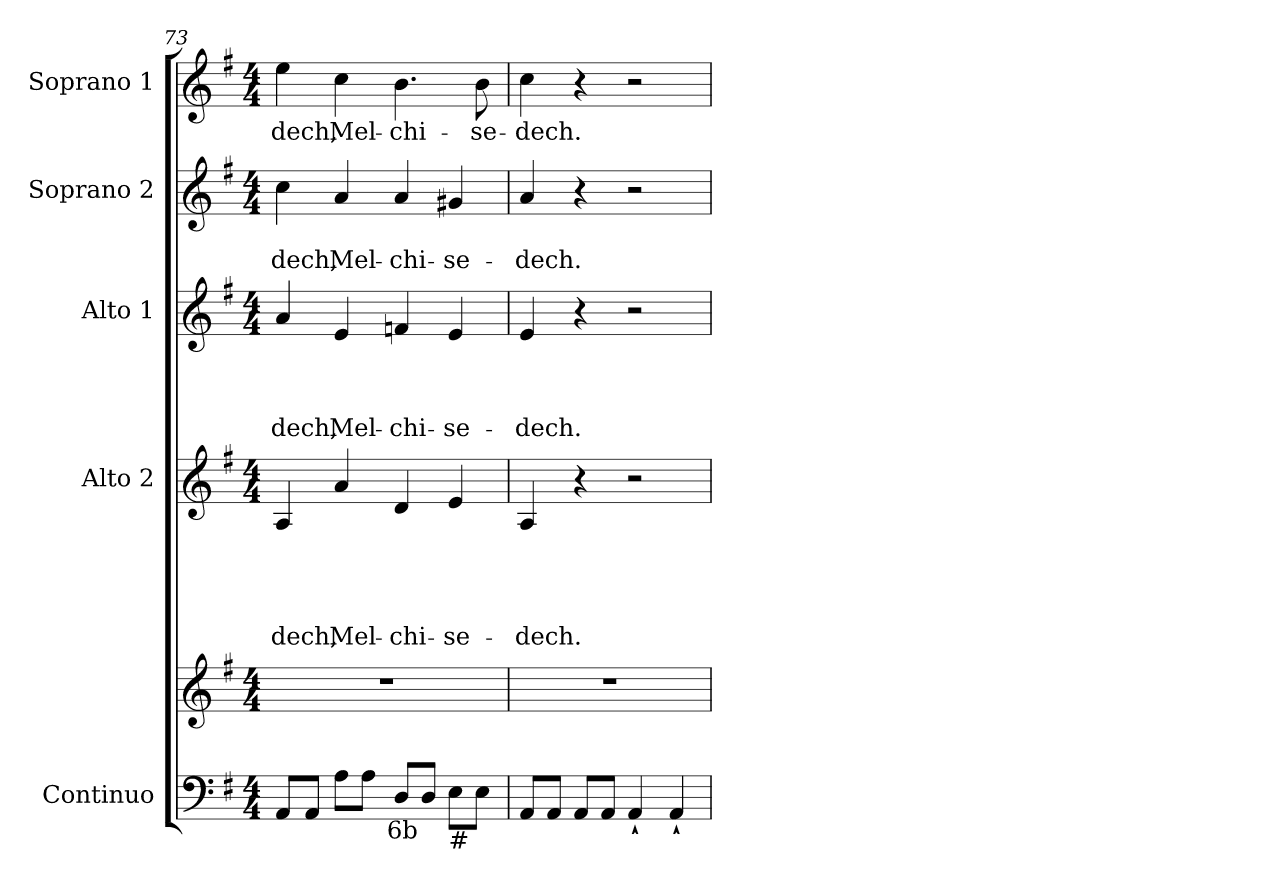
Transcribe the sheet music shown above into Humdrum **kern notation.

**kern	**kern	**kern	**text	**text	**text	**text	**text	**kern	**text	**text	**text	**text	**kern	**text	**text	**kern	**text
*part5	*part5	*part4	*part4	*part4	*part4	*part4	*part4	*part3	*part3	*part3	*part3	*part3	*part2	*part2	*part2	*part1	*part1
*staff6	*staff5	*staff4	*staff4	*staff4	*staff4	*staff4	*staff4	*staff3	*staff3	*staff3	*staff3	*staff3	*staff2	*staff2	*staff2	*staff1	*staff1
*I"Continuo	*	*I"Alto 2	*	*	*	*	*	*I"Alto 1	*	*	*	*	*I"Soprano 2	*	*	*I"Soprano 1	*
*	*	*I'A. 2	*	*	*	*	*	*I'A. 1	*	*	*	*	*I'S. 2	*	*	*I'S. 1	*
!!LO:PB:g=z
*clefF4	*clefG2	*clefG2	*	*	*	*	*	*clefG2	*	*	*	*	*clefG2	*	*	*clefG2	*
*k[f#]	*k[f#]	*k[f#]	*	*	*	*	*	*k[f#]	*	*	*	*	*k[f#]	*	*	*k[f#]	*
*G:	*G:	*G:	*	*	*	*	*	*G:	*	*	*	*	*G:	*	*	*G:	*
*M4/4	*M4/4	*M4/4	*	*	*	*	*	*M4/4	*	*	*	*	*M4/4	*	*	*M4/4	*
=73	=73	=73	=73	=73	=73	=73	=73	=73	=73	=73	=73	=73	=73	=73	=73	=73	=73
!	!	!	!	!	!	!	!LO:LY:b	!	!	!	!	!LO:LY:b	!	!	!LO:LY:b	!	!LO:LY:b
*^	*	*	*	*	*	*	*	*	*	*	*	*	*	*	*	*	*
8AA/L	4ryy	1r	4A/	.	.	.	.	-dech,	4a/	.	.	.	-dech,	4cc\	.	-dech,	4ee\	-dech,
8AA/J	.	.	.	.	.	.	.	.	.	.	.	.	.	.	.	.	.	.
!	!	!	!	!	!	!	!	!LO:LY:b	!	!	!	!	!LO:LY:b	!	!	!LO:LY:b	!	!LO:LY:b
8A\L	8...ryy	.	4a/	.	.	.	.	Mel-	4e/	.	.	.	Mel-	4a/	.	Mel-	4cc\	Mel-
8A\J	.	.	.	.	.	.	.	.	.	.	.	.	.	.	.	.	.	.
!	!LO:TX:b:t=6b	!	!	!	!	!	!	!	!	!	!	!	!	!	!	!	!	!
.	2ryy	.	.	.	.	.	.	.	.	.	.	.	.	.	.	.	.	.
!	!	!	!	!	!	!	!	!LO:LY:b	!	!	!	!	!LO:LY:b	!	!	!LO:LY:b	!	!LO:LY:b
8D/L	.	.	4d/	.	.	.	.	-chi-	4fn/	.	.	.	-chi-	4a/	.	-chi-	4.b\	-chi-
8D/J	.	.	.	.	.	.	.	.	.	.	.	.	.	.	.	.	.	.
!LO:TX:b:t=#	!	!	!	!	!	!	!	!	!	!	!	!	!	!	!	!	!	!
!	!	!	!	!	!	!	!	!LO:LY:b	!	!	!	!	!LO:LY:b	!	!	!LO:LY:b	!	!
8E\L	.	.	4e/	.	.	.	.	-se-	4e/	.	.	.	-se-	4g#X/	.	-se-	.	.
!	!	!	!	!	!	!	!	!	!	!	!	!	!	!	!	!	!	!LO:LY:b
8E\J	.	.	.	.	.	.	.	.	.	.	.	.	.	.	.	.	8b\	-se-
.	64ryy	.	.	.	.	.	.	.	.	.	.	.	.	.	.	.	.	.
=74	=74	=74	=74	=74	=74	=74	=74	=74	=74	=74	=74	=74	=74	=74	=74	=74	=74	=74
!	!	!	!	!	!	!	!	!LO:LY:b	!	!	!	!	!LO:LY:b	!	!	!LO:LY:b	!	!LO:LY:b
*v	*v	*	*	*	*	*	*	*	*	*	*	*	*	*	*	*	*	*
8AA/L	1r	4A/	.	.	.	.	-dech.	4e/	.	.	.	-dech.	4a/	.	-dech.	4cc\	-dech.
8AA/J	.	.	.	.	.	.	.	.	.	.	.	.	.	.	.	.	.
8AA/L	.	4r	.	.	.	.	.	4r	.	.	.	.	4r	.	.	4r	.
8AA/J	.	.	.	.	.	.	.	.	.	.	.	.	.	.	.	.	.
4AA`</	.	2r	.	.	.	.	.	2r	.	.	.	.	2r	.	.	2r	.
4AA`</	.	.	.	.	.	.	.	.	.	.	.	.	.	.	.	.	.
=	=	=	=	=	=	=	=	=	=	=	=	=	=	=	=	=	=
*-	*-	*-	*-	*-	*-	*-	*-	*-	*-	*-	*-	*-	*-	*-	*-	*-	*-
